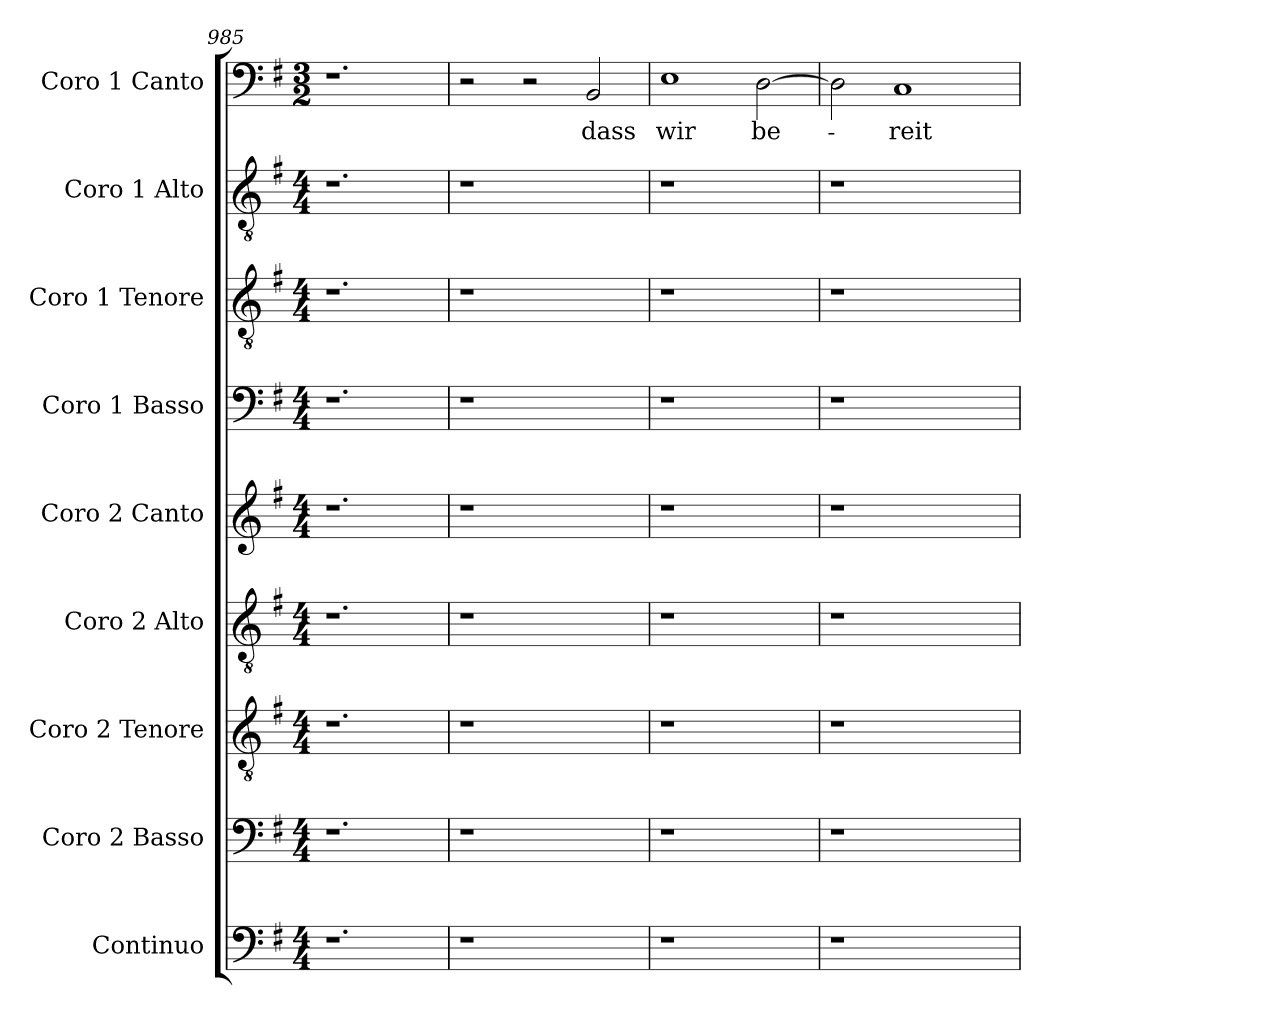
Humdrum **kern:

**kern	**kern	**kern	**kern	**kern	**kern	**kern	**kern	**kern	**text
*part9	*part8	*part7	*part6	*part5	*part4	*part3	*part2	*part1	*part1
*staff9	*staff8	*staff7	*staff6	*staff5	*staff4	*staff3	*staff2	*staff1	*staff1
*I"Continuo	*I"Coro 2  Basso	*I"Coro 2  Tenore	*I"Coro 2  Alto	*I"Coro 2  Canto	*I"Coro 1  Basso	*I"Coro 1  Tenore	*I"Coro 1  Alto	*I"Coro 1  Canto	*
*clefF4	*clefF4	*clefGv2	*clefGv2	*clefG2	*clefF4	*clefGv2	*clefGv2	*clefF4	*
*k[f#]	*k[f#]	*k[f#]	*k[f#]	*k[f#]	*k[f#]	*k[f#]	*k[f#]	*k[f#]	*
*G:	*G:	*G:	*G:	*G:	*G:	*G:	*G:	*G:	*
*M4/4	*M4/4	*M4/4	*M4/4	*M4/4	*M4/4	*M4/4	*M4/4	*M3/2	*
=985	=985	=985	=985	=985	=985	=985	=985	=985	=985
1.r	1.r	1.r	1.r	1.r	1.r	1.r	1.r	1.r	.
=986	=986	=986	=986	=986	=986	=986	=986	=986	=986
1.r	1.r	1.r	1.r	1.r	1.r	1.r	1.r	1.r	.
=987	=987	=987	=987	=987	=987	=987	=987	=987	=987
1.r	1.r	1.r	1.r	1.r	1.r	1.r	1.r	1.r	.
=988	=988	=988	=988	=988	=988	=988	=988	=988	=988
1r	1r	1r	1r	1r	1r	1r	1r	2r	.
.	.	.	.	.	.	.	.	2r	.
!	!	!	!	!	!	!	!	!	!LO:LY:b:cj
2ryy	2ryy	2ryy	2ryy	2ryy	2ryy	2ryy	2ryy	2BB/	dass
=989	=989	=989	=989	=989	=989	=989	=989	=989	=989
!	!	!	!	!	!	!	!	!	!LO:LY:b:cj
1r	1r	1r	1r	1r	1r	1r	1r	1E	wir
!	!	!	!	!	!	!	!	!	!LO:LY:b:cj
2ryy	2ryy	2ryy	2ryy	2ryy	2ryy	2ryy	2ryy	[>2D\	be-
=990	=990	=990	=990	=990	=990	=990	=990	=990	=990
1r	1r	1r	1r	1r	1r	1r	1r	2D\]	.
!	!	!	!	!	!	!	!	!	!LO:LY:b:cj
.	.	.	.	.	.	.	.	1C	-reit
2ryy	2ryy	2ryy	2ryy	2ryy	2ryy	2ryy	2ryy	.	.
=	=	=	=	=	=	=	=	=	=
*-	*-	*-	*-	*-	*-	*-	*-	*-	*-
